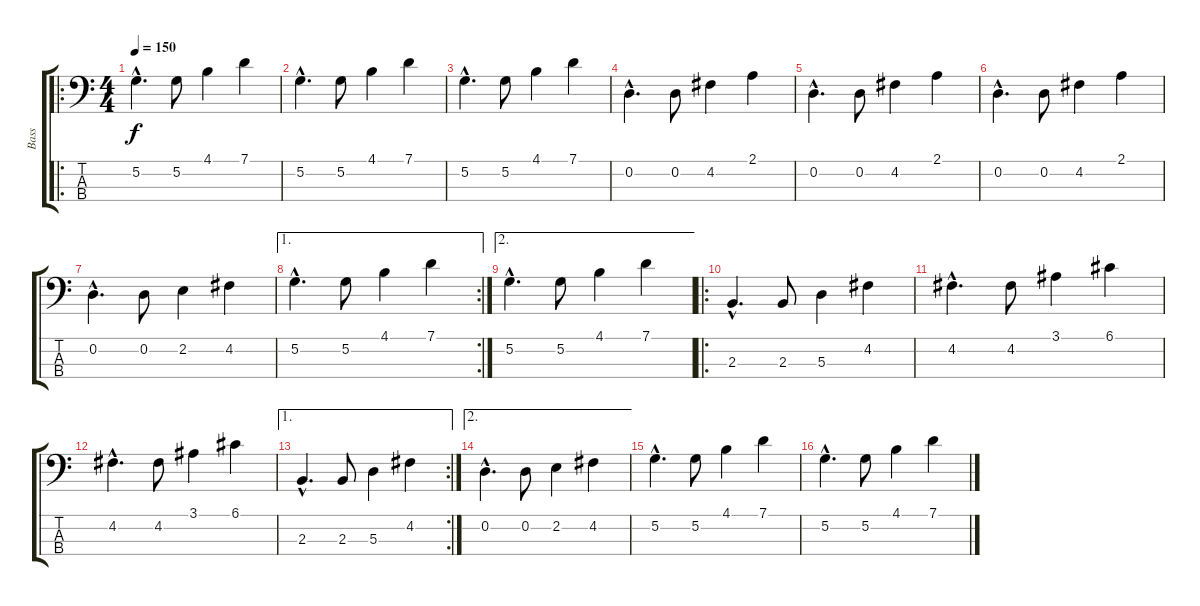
\track ("Bass" "Bass") {instrument electricbassfinger}
\staff {score tabs}
\tuning (G2 D2 A1 E1) {hide}
\ro
\ts (4 4)
\tempo 150
\clef f4
\ks c
5.2{hac}.4{d dy f instrument electricbassfinger} 5.2.8 4.1.4 7.1.4 |
5.2{hac}.4{d} 5.2.8 4.1.4 7.1.4 |
5.2{hac}.4{d} 5.2.8 4.1.4 7.1.4 |
0.2{hac}.4{d} 0.2.8 4.2.4 2.1.4 |
0.2{hac}.4{d} 0.2.8 4.2.4 2.1.4 |
0.2{hac}.4{d} 0.2.8 4.2.4 2.1.4 |
0.2{hac}.4{d} 0.2.8 2.2.4 4.2.4 |
\ae 1
\rc 2
5.2{hac}.4{d} 5.2.8 4.1.4 7.1.4 |
\ae 2
5.2{hac}.4{d} 5.2.8 4.1.4 7.1.4 |
\ro
2.3{hac}.4{d} 2.3.8 5.3.4 4.2.4 |
4.2{hac}.4{d} 4.2.8 3.1.4 6.1.4 |
4.2{hac}.4{d} 4.2.8 3.1.4 6.1.4 |
\ae 1
\rc 2
2.3{hac}.4{d} 2.3.8 5.3.4 4.2.4 |
\ae 2
0.2{hac}.4{d} 0.2.8 2.2.4 4.2.4 |
5.2{hac}.4{d} 5.2.8 4.1.4 7.1.4 |
5.2{hac}.4{d} 5.2.8 4.1.4 7.1.4
